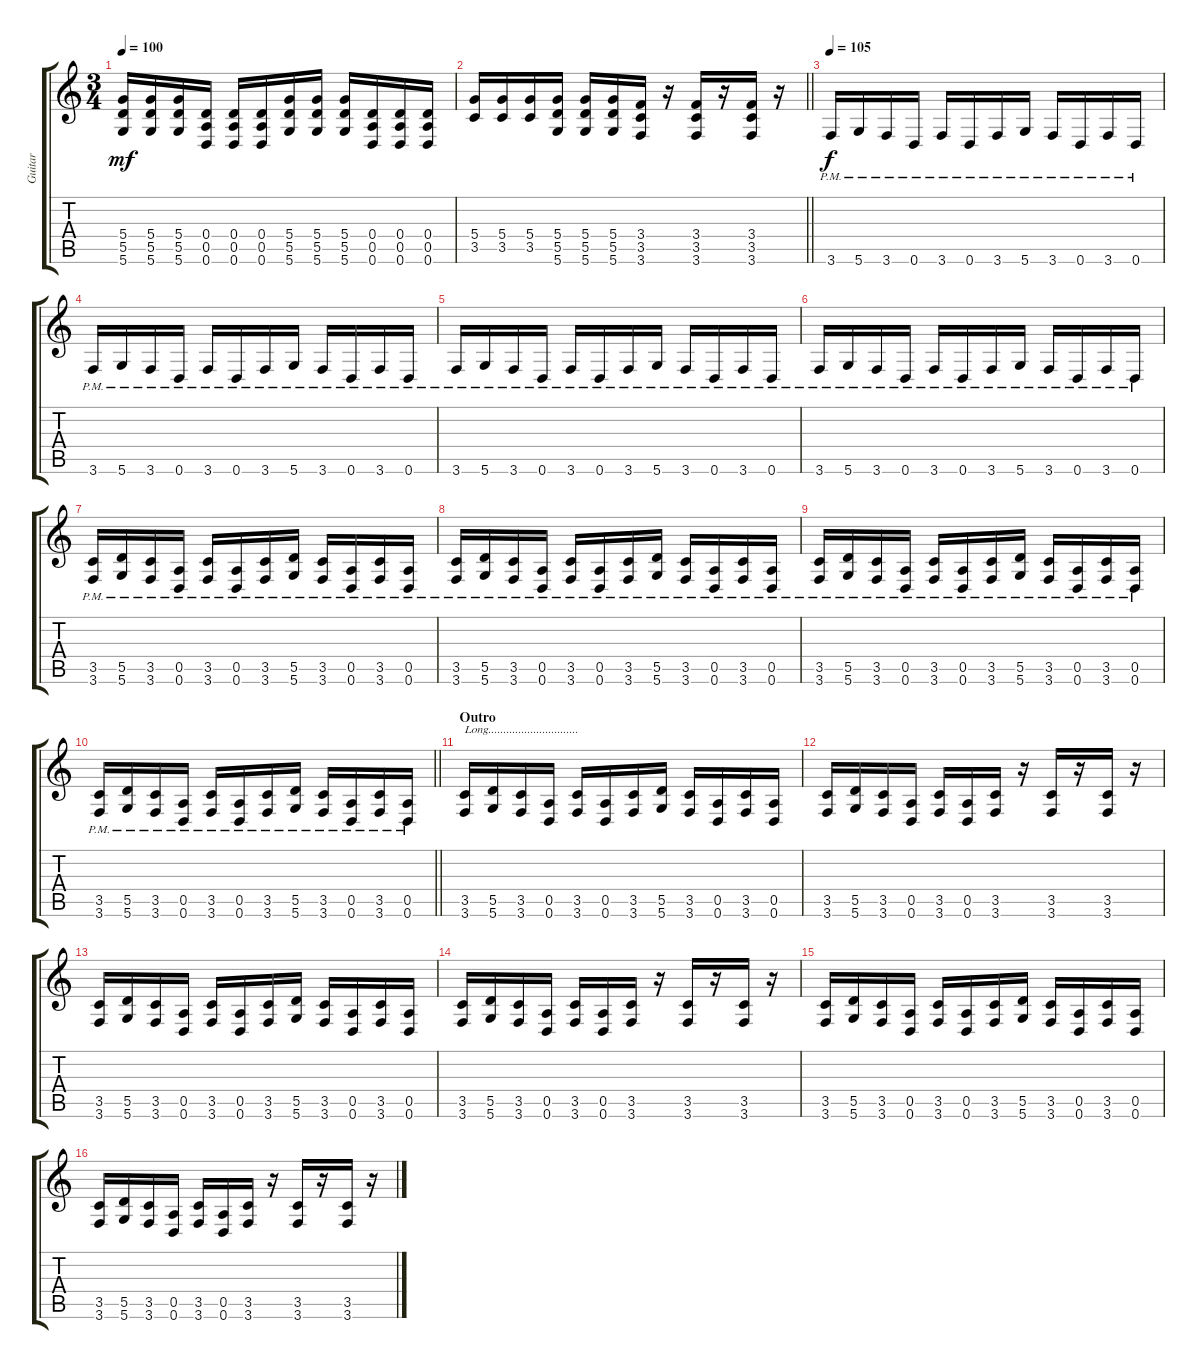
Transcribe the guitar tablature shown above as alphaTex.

\track ("Guitar" "Guitar") {instrument distortionguitar}
\staff {score tabs}
\tuning (E4 B3 G3 D3 A2 D2) {hide}
\ts (3 4)
\tempo 100
\clef g2
\ks c
(5.4 5.5 5.6).16{dy mf} (5.4 5.5 5.6).16 (5.4 5.5 5.6).16 (0.4 0.5 0.6).16 (0.4 0.5 0.6).16 (0.4 0.5 0.6).16 (5.4 5.5 5.6).16 (5.4 5.5 5.6).16 (5.4 5.5 5.6).16 (0.4 0.5 0.6).16 (0.4 0.5 0.6).16 (0.4 0.5 0.6).16 |
\barLineRight lightlight
(5.4 3.5).16 (5.4 3.5).16 (5.4 3.5).16 (5.4 5.5 5.6).16 (5.4 5.5 5.6).16 (5.4 5.5 5.6).16 (3.4 3.5 3.6).16 r.16 (3.4 3.5 3.6).16 r.16 (3.4 3.5 3.6).16 r.16 |
\section ("" "")
\tempo 105
3.6{pm}.16{dy f} 5.6{pm}.16 3.6{pm}.16 0.6{pm}.16 3.6{pm}.16 0.6{pm}.16 3.6{pm}.16 5.6{pm}.16 3.6{pm}.16 0.6{pm}.16 3.6{pm}.16 0.6{pm}.16 |
3.6{pm}.16 5.6{pm}.16 3.6{pm}.16 0.6{pm}.16 3.6{pm}.16 0.6{pm}.16 3.6{pm}.16 5.6{pm}.16 3.6{pm}.16 0.6{pm}.16 3.6{pm}.16 0.6{pm}.16 |
3.6{pm}.16 5.6{pm}.16 3.6{pm}.16 0.6{pm}.16 3.6{pm}.16 0.6{pm}.16 3.6{pm}.16 5.6{pm}.16 3.6{pm}.16 0.6{pm}.16 3.6{pm}.16 0.6{pm}.16 |
3.6{pm}.16 5.6{pm}.16 3.6{pm}.16 0.6{pm}.16 3.6{pm}.16 0.6{pm}.16 3.6{pm}.16 5.6{pm}.16 3.6{pm}.16 0.6{pm}.16 3.6{pm}.16 0.6{pm}.16 |
(3.5{pm} 3.6{pm}).16 (5.5{pm} 5.6{pm}).16 (3.5{pm} 3.6{pm}).16 (0.5{pm} 0.6{pm}).16 (3.5{pm} 3.6{pm}).16 (0.5{pm} 0.6{pm}).16 (3.5{pm} 3.6{pm}).16 (5.5{pm} 5.6{pm}).16 (3.5{pm} 3.6{pm}).16 (0.5{pm} 0.6{pm}).16 (3.5{pm} 3.6{pm}).16 (0.5{pm} 0.6{pm}).16 |
(3.5{pm} 3.6{pm}).16 (5.5{pm} 5.6{pm}).16 (3.5{pm} 3.6{pm}).16 (0.5{pm} 0.6{pm}).16 (3.5{pm} 3.6{pm}).16 (0.5{pm} 0.6{pm}).16 (3.5{pm} 3.6{pm}).16 (5.5{pm} 5.6{pm}).16 (3.5{pm} 3.6{pm}).16 (0.5{pm} 0.6{pm}).16 (3.5{pm} 3.6{pm}).16 (0.5{pm} 0.6{pm}).16 |
(3.5{pm} 3.6{pm}).16 (5.5{pm} 5.6{pm}).16 (3.5{pm} 3.6{pm}).16 (0.5{pm} 0.6{pm}).16 (3.5{pm} 3.6{pm}).16 (0.5{pm} 0.6{pm}).16 (3.5{pm} 3.6{pm}).16 (5.5{pm} 5.6{pm}).16 (3.5{pm} 3.6{pm}).16 (0.5{pm} 0.6{pm}).16 (3.5{pm} 3.6{pm}).16 (0.5{pm} 0.6{pm}).16 |
\barLineRight lightlight
(3.5{pm} 3.6{pm}).16 (5.5{pm} 5.6{pm}).16 (3.5{pm} 3.6{pm}).16 (0.5{pm} 0.6{pm}).16 (3.5{pm} 3.6{pm}).16 (0.5{pm} 0.6{pm}).16 (3.5{pm} 3.6{pm}).16 (5.5{pm} 5.6{pm}).16 (3.5{pm} 3.6{pm}).16 (0.5{pm} 0.6{pm}).16 (3.5{pm} 3.6{pm}).16 (0.5{pm} 0.6{pm}).16 |
\section ("" "Outro")
(3.5 3.6).16{txt "Long.............................."} (5.5 5.6).16 (3.5 3.6).16 (0.5 0.6).16 (3.5 3.6).16 (0.5 0.6).16 (3.5 3.6).16 (5.5 5.6).16 (3.5 3.6).16 (0.5 0.6).16 (3.5 3.6).16 (0.5 0.6).16 |
(3.5 3.6).16 (5.5 5.6).16 (3.5 3.6).16 (0.5 0.6).16 (3.5 3.6).16 (0.5 0.6).16 (3.5 3.6).16 r.16 (3.5 3.6).16 r.16 (3.5 3.6).16 r.16 |
(3.5 3.6).16 (5.5 5.6).16 (3.5 3.6).16 (0.5 0.6).16 (3.5 3.6).16 (0.5 0.6).16 (3.5 3.6).16 (5.5 5.6).16 (3.5 3.6).16 (0.5 0.6).16 (3.5 3.6).16 (0.5 0.6).16 |
(3.5 3.6).16 (5.5 5.6).16 (3.5 3.6).16 (0.5 0.6).16 (3.5 3.6).16 (0.5 0.6).16 (3.5 3.6).16 r.16 (3.5 3.6).16 r.16 (3.5 3.6).16 r.16 |
(3.5 3.6).16 (5.5 5.6).16 (3.5 3.6).16 (0.5 0.6).16 (3.5 3.6).16 (0.5 0.6).16 (3.5 3.6).16 (5.5 5.6).16 (3.5 3.6).16 (0.5 0.6).16 (3.5 3.6).16 (0.5 0.6).16 |
(3.5 3.6).16 (5.5 5.6).16 (3.5 3.6).16 (0.5 0.6).16 (3.5 3.6).16 (0.5 0.6).16 (3.5 3.6).16 r.16 (3.5 3.6).16 r.16 (3.5 3.6).16 r.16
